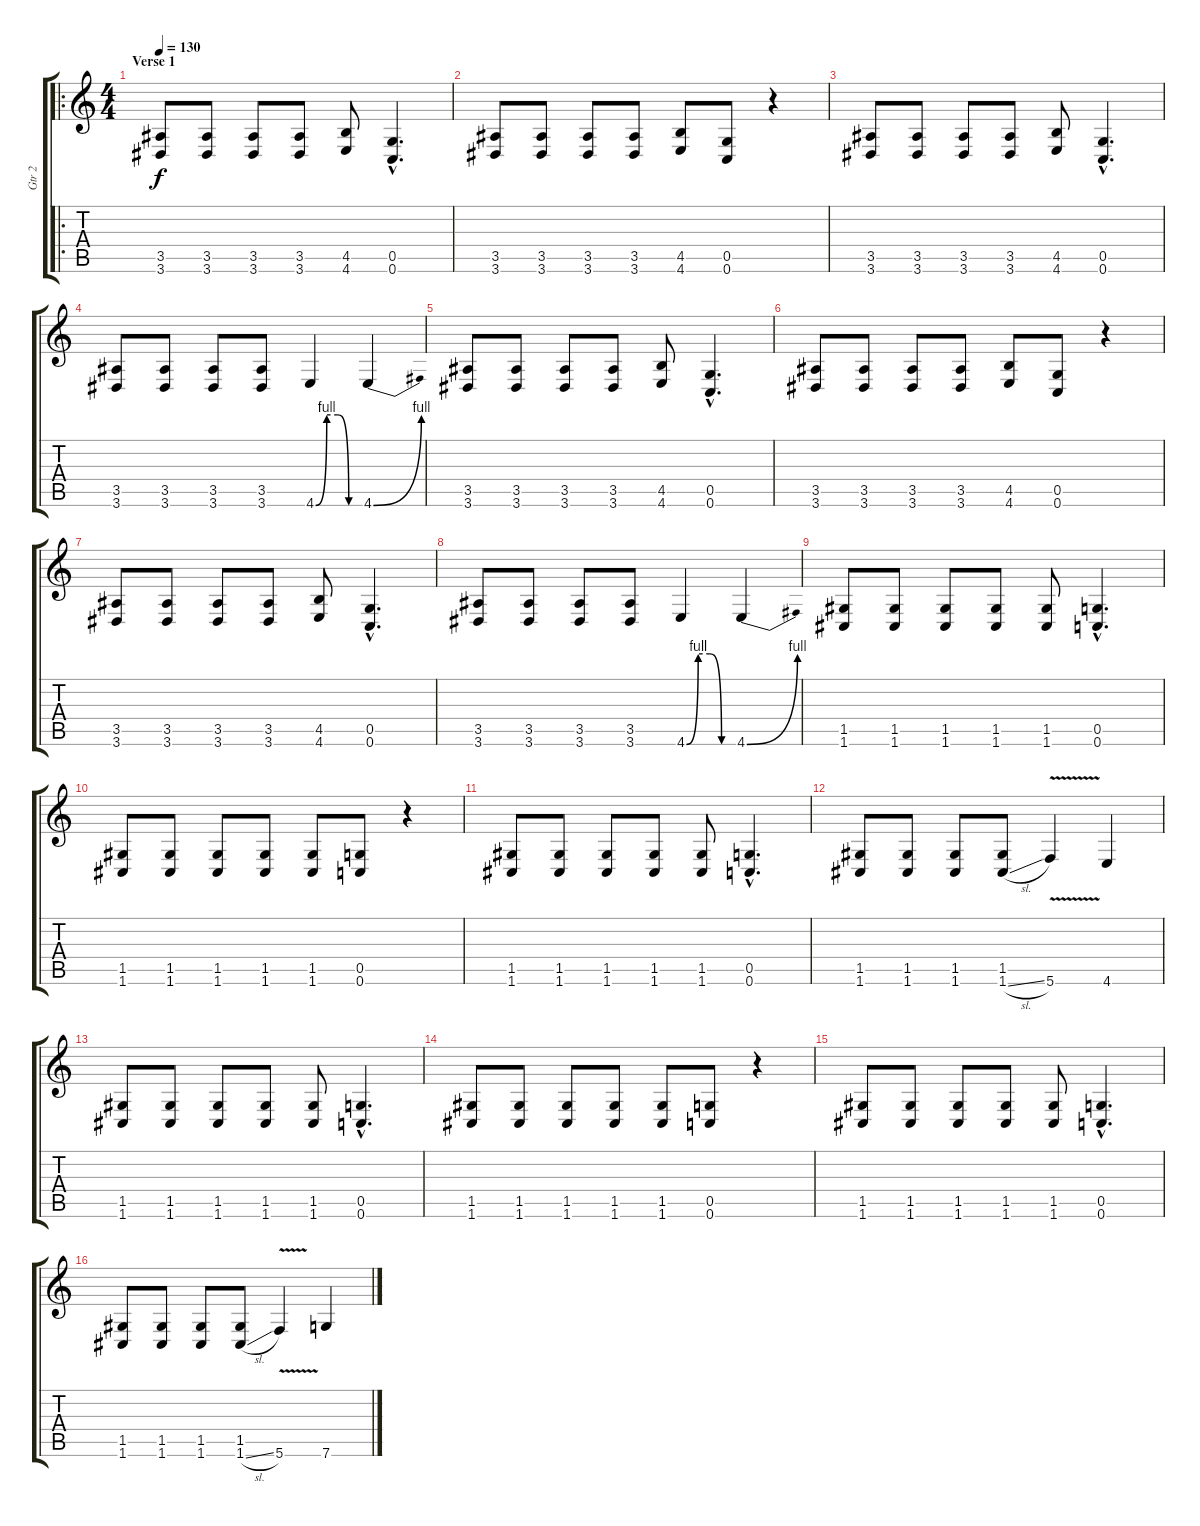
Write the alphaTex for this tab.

\track ("Gtr 2" "Gtr 2") {instrument overdrivenguitar}
\staff {score tabs}
\tuning (D4 A3 F3 C3 G2 C2) {hide}
\ro
\ts (4 4)
\section ("" "Verse 1")
\tempo 130
\clef g2
\ks c
(3.5 3.6).8{dy f} (3.5 3.6).8 (3.5 3.6).8 (3.5 3.6).8 (4.5 4.6).8 (0.5{hac} 0.6{hac}).4{d} |
(3.5 3.6).8 (3.5 3.6).8 (3.5 3.6).8 (3.5 3.6).8 (4.5 4.6).8 (0.5 0.6).8 r.4 |
(3.5 3.6).8 (3.5 3.6).8 (3.5 3.6).8 (3.5 3.6).8 (4.5 4.6).8 (0.5{hac} 0.6{hac}).4{d} |
(3.5 3.6).8 (3.5 3.6).8 (3.5 3.6).8 (3.5 3.6).8 4.6{be (custom 0 0 15 4 30 4 45 0 60 0)}.4 4.6{be (bend 0 0 60 4)}.4 |
(3.5 3.6).8 (3.5 3.6).8 (3.5 3.6).8 (3.5 3.6).8 (4.5 4.6).8 (0.5{hac} 0.6{hac}).4{d} |
(3.5 3.6).8 (3.5 3.6).8 (3.5 3.6).8 (3.5 3.6).8 (4.5 4.6).8 (0.5 0.6).8 r.4 |
(3.5 3.6).8 (3.5 3.6).8 (3.5 3.6).8 (3.5 3.6).8 (4.5 4.6).8 (0.5{hac} 0.6{hac}).4{d} |
(3.5 3.6).8 (3.5 3.6).8 (3.5 3.6).8 (3.5 3.6).8 4.6{be (custom 0 0 15 4 30 4 45 0 60 0)}.4 4.6{be (bend 0 0 60 4)}.4 |
(1.5 1.6).8 (1.5 1.6).8 (1.5 1.6).8 (1.5 1.6).8 (1.5 1.6).8 (0.5{hac} 0.6{hac}).4{d} |
(1.5 1.6).8 (1.5 1.6).8 (1.5 1.6).8 (1.5 1.6).8 (1.5 1.6).8 (0.5 0.6).8 r.4 |
(1.5 1.6).8 (1.5 1.6).8 (1.5 1.6).8 (1.5 1.6).8 (1.5 1.6).8 (0.5{hac} 0.6{hac}).4{d} |
(1.5 1.6).8 (1.5 1.6).8 (1.5 1.6).8 (1.5 1.6{sl}).8 5.6{v}.4 4.6.4 |
(1.5 1.6).8 (1.5 1.6).8 (1.5 1.6).8 (1.5 1.6).8 (1.5 1.6).8 (0.5{hac} 0.6{hac}).4{d} |
(1.5 1.6).8 (1.5 1.6).8 (1.5 1.6).8 (1.5 1.6).8 (1.5 1.6).8 (0.5 0.6).8 r.4 |
(1.5 1.6).8 (1.5 1.6).8 (1.5 1.6).8 (1.5 1.6).8 (1.5 1.6).8 (0.5{hac} 0.6{hac}).4{d} |
(1.5 1.6).8 (1.5 1.6).8 (1.5 1.6).8 (1.5 1.6{sl}).8 5.6{v}.4 7.6.4
